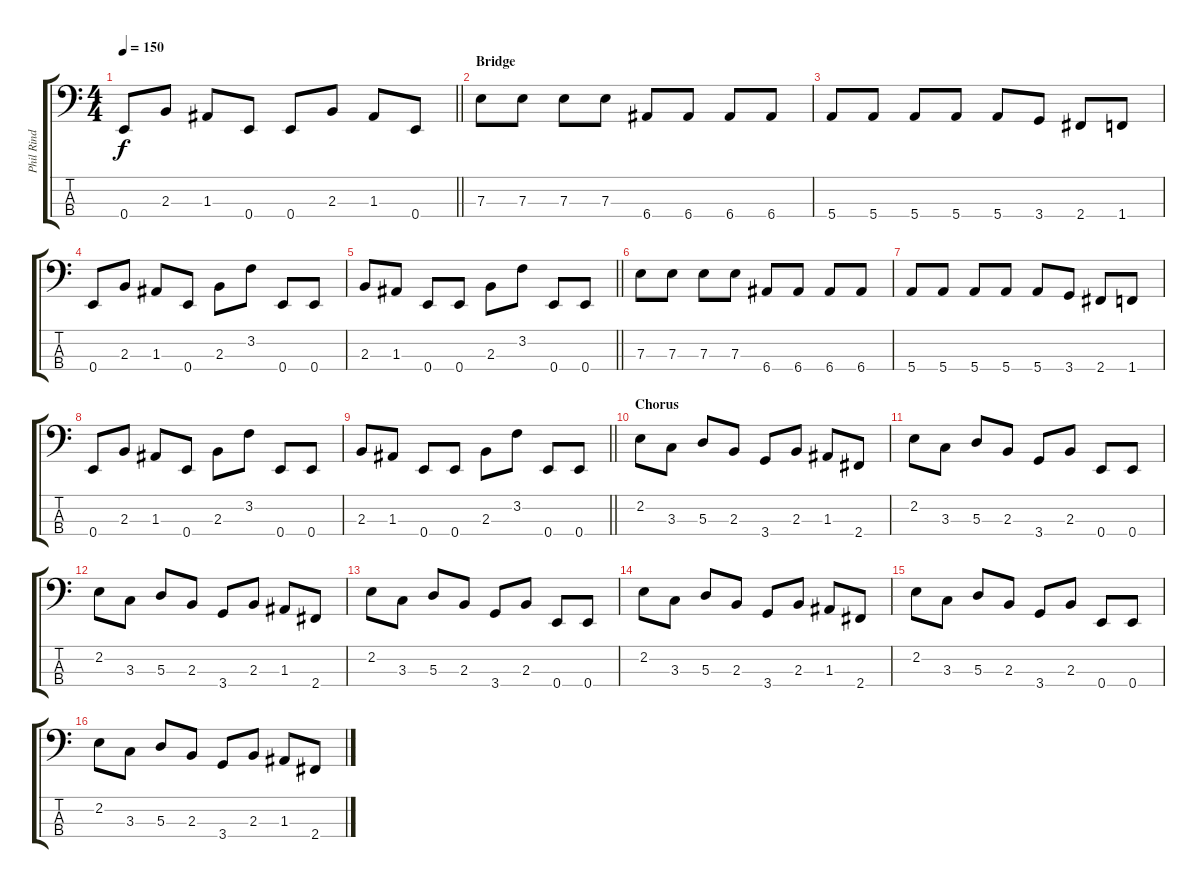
\track ("Phil Rind" "Phil Rind") {instrument electricbasspick}
\staff {score tabs}
\tuning (G2 D2 A1 E1) {hide}
\ts (4 4)
\tempo 150
\clef f4
\barLineRight lightlight
\ks c
0.4.8{dy f} 2.3.8 1.3.8 0.4.8 0.4.8 2.3.8 1.3.8 0.4.8 |
\section ("" "Bridge")
7.3.8 7.3.8 7.3.8 7.3.8 6.4.8 6.4.8 6.4.8 6.4.8 |
5.4.8 5.4.8 5.4.8 5.4.8 5.4.8 3.4.8 2.4.8 1.4.8 |
0.4.8 2.3.8 1.3.8 0.4.8 2.3.8 3.2.8 0.4.8 0.4.8 |
\barLineRight lightlight
2.3.8 1.3.8 0.4.8 0.4.8 2.3.8 3.2.8 0.4.8 0.4.8 |
7.3.8 7.3.8 7.3.8 7.3.8 6.4.8 6.4.8 6.4.8 6.4.8 |
5.4.8 5.4.8 5.4.8 5.4.8 5.4.8 3.4.8 2.4.8 1.4.8 |
0.4.8 2.3.8 1.3.8 0.4.8 2.3.8 3.2.8 0.4.8 0.4.8 |
\barLineRight lightlight
2.3.8 1.3.8 0.4.8 0.4.8 2.3.8 3.2.8 0.4.8 0.4.8 |
\section ("" "Chorus")
2.2.8 3.3.8 5.3.8 2.3.8 3.4.8 2.3.8 1.3.8 2.4.8 |
2.2.8 3.3.8 5.3.8 2.3.8 3.4.8 2.3.8 0.4.8 0.4.8 |
2.2.8 3.3.8 5.3.8 2.3.8 3.4.8 2.3.8 1.3.8 2.4.8 |
2.2.8 3.3.8 5.3.8 2.3.8 3.4.8 2.3.8 0.4.8 0.4.8 |
2.2.8 3.3.8 5.3.8 2.3.8 3.4.8 2.3.8 1.3.8 2.4.8 |
2.2.8 3.3.8 5.3.8 2.3.8 3.4.8 2.3.8 0.4.8 0.4.8 |
2.2.8 3.3.8 5.3.8 2.3.8 3.4.8 2.3.8 1.3.8 2.4.8
